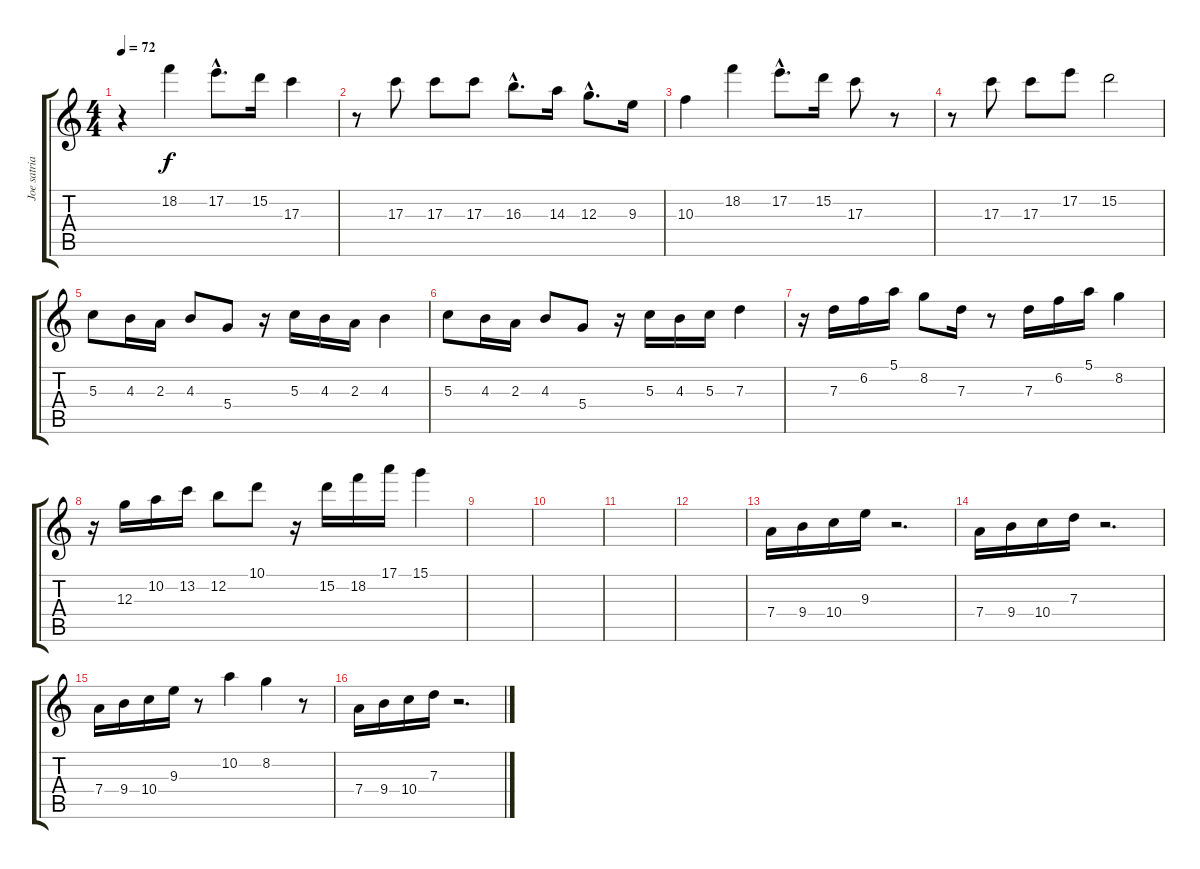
\track ("Joe satriani lead" "Joe satria") {instrument distortionguitar}
\staff {score tabs}
\tuning (E4 B3 G3 D3 A2 E2) {hide}
\ts (4 4)
\tempo 72
\clef g2
\ks c
r.4{dy f} 18.2.4 17.2{hac}.8{d} 15.2.16 17.3.4 |
r.8 17.3.8 17.3.8 17.3.8 16.3{hac}.8{d} 14.3.16 12.3{hac}.8{d} 9.3.16 |
10.3.4 18.2.4 17.2{hac}.8{d} 15.2.16 17.3.8 r.8 |
r.8 17.3.8 17.3.8 17.2.8 15.2.2 |
5.3.8 4.3.16 2.3.16 4.3.8 5.4.8 r.16 5.3.16 4.3.16 2.3.16 4.3.4 |
5.3.8 4.3.16 2.3.16 4.3.8 5.4.8 r.16 5.3.16 4.3.16 5.3.16 7.3.4 |
r.16 7.3.16 6.2.16 5.1.16 8.2.8 7.3.16 r.8 7.3.16 6.2.16 5.1.16 8.2.4 |
r.16 12.3.16 10.2.16 13.2.16 12.2.8 10.1.8 r.16 15.2.16 18.2.16 17.1.16 15.1.4 |
|
|
|
|
7.4.16 9.4.16 10.4.16 9.3.16 r.2{d} |
7.4.16 9.4.16 10.4.16 7.3.16 r.2{d} |
7.4.16 9.4.16 10.4.16 9.3.16 r.8 10.2.4 8.2.4 r.8 |
7.4.16 9.4.16 10.4.16 7.3.16 r.2{d}
